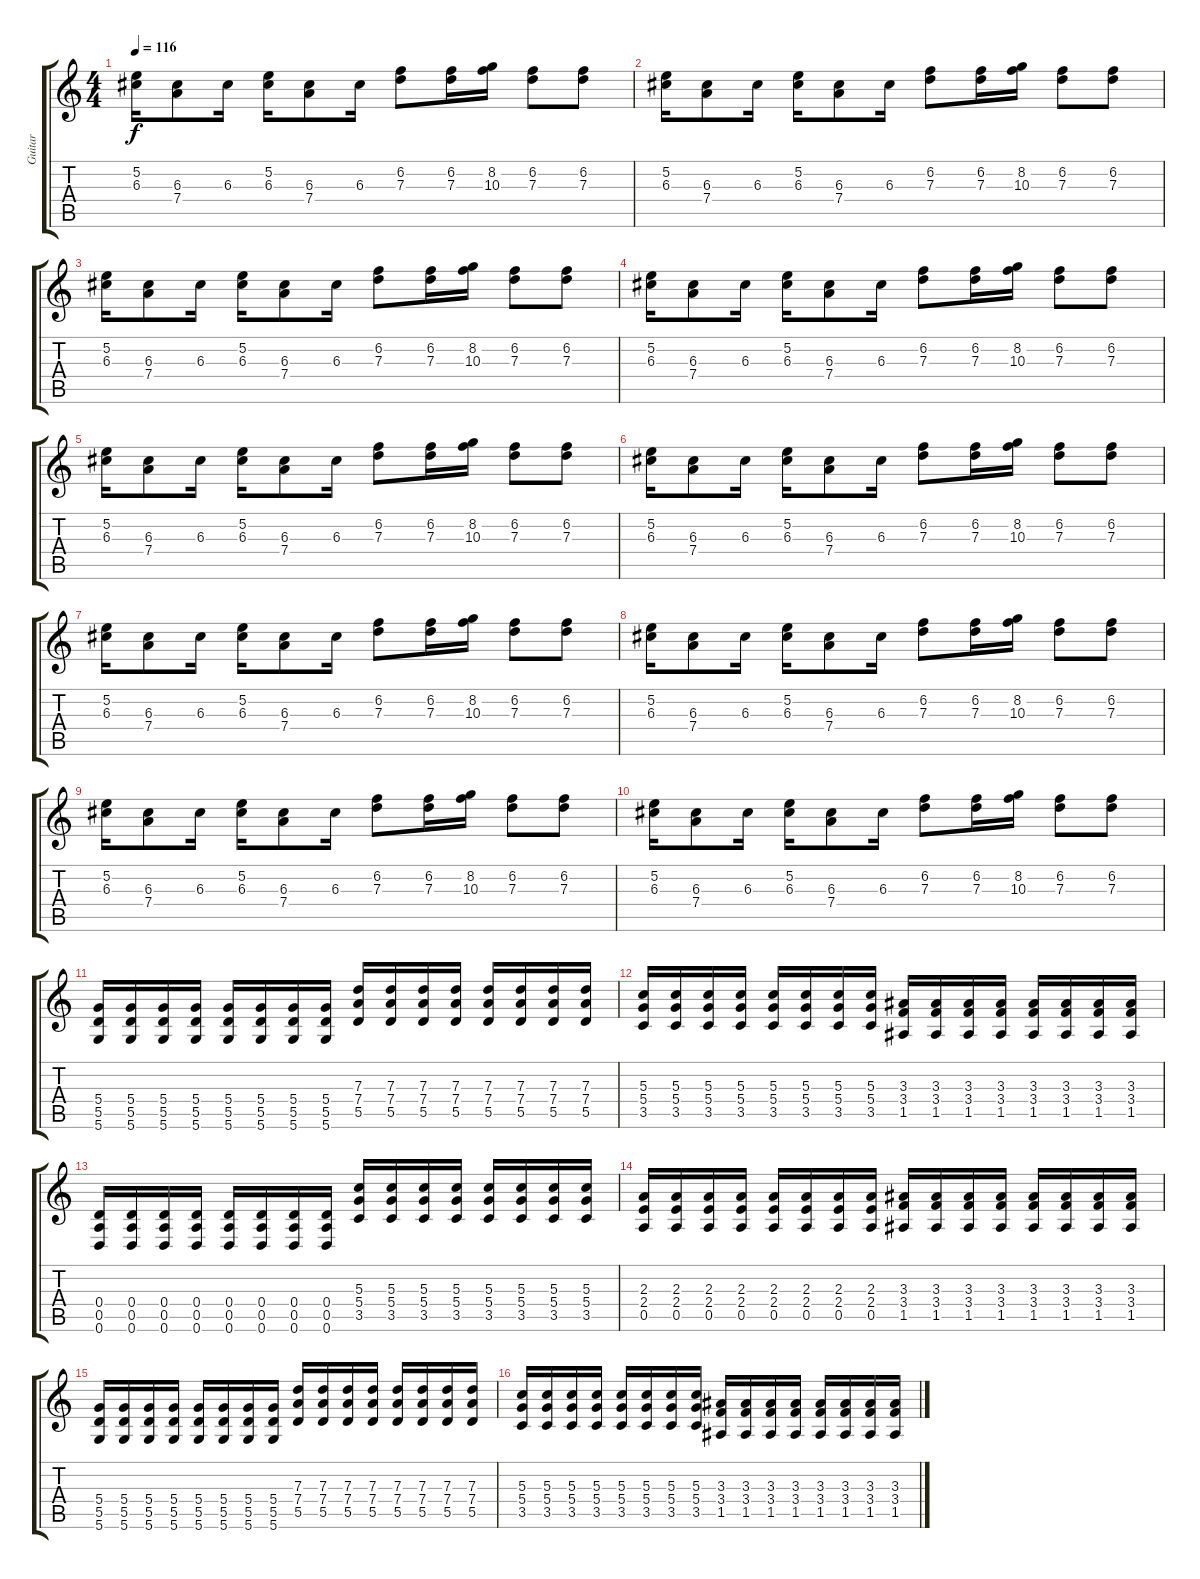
\track ("Guitar" "Guitar") {instrument distortionguitar}
\staff {score tabs}
\tuning (E4 B3 G3 D3 A2 D2) {hide}
\ts (4 4)
\tempo 116
\clef g2
\ks c
(5.2 6.3).16{dy f} (6.3 7.4).8 6.3.16 (5.2 6.3).16 (6.3 7.4).8 6.3.16 (6.2 7.3).8 (6.2 7.3).16 (8.2 10.3).16 (6.2 7.3).8 (6.2 7.3).8 |
(5.2 6.3).16 (6.3 7.4).8 6.3.16 (5.2 6.3).16 (6.3 7.4).8 6.3.16 (6.2 7.3).8 (6.2 7.3).16 (8.2 10.3).16 (6.2 7.3).8 (6.2 7.3).8 |
(5.2 6.3).16{volume 12} (6.3 7.4).8 6.3.16 (5.2 6.3).16 (6.3 7.4).8 6.3.16 (6.2 7.3).8 (6.2 7.3).16 (8.2 10.3).16 (6.2 7.3).8 (6.2 7.3).8 |
(5.2 6.3).16 (6.3 7.4).8 6.3.16 (5.2 6.3).16 (6.3 7.4).8 6.3.16 (6.2 7.3).8 (6.2 7.3).16 (8.2 10.3).16 (6.2 7.3).8 (6.2 7.3).8 |
(5.2 6.3).16 (6.3 7.4).8 6.3.16 (5.2 6.3).16 (6.3 7.4).8 6.3.16 (6.2 7.3).8 (6.2 7.3).16 (8.2 10.3).16 (6.2 7.3).8 (6.2 7.3).8 |
(5.2 6.3).16 (6.3 7.4).8 6.3.16 (5.2 6.3).16 (6.3 7.4).8 6.3.16 (6.2 7.3).8 (6.2 7.3).16 (8.2 10.3).16 (6.2 7.3).8 (6.2 7.3).8 |
(5.2 6.3).16 (6.3 7.4).8 6.3.16 (5.2 6.3).16 (6.3 7.4).8 6.3.16 (6.2 7.3).8 (6.2 7.3).16 (8.2 10.3).16 (6.2 7.3).8 (6.2 7.3).8 |
(5.2 6.3).16 (6.3 7.4).8 6.3.16 (5.2 6.3).16 (6.3 7.4).8 6.3.16 (6.2 7.3).8 (6.2 7.3).16 (8.2 10.3).16 (6.2 7.3).8 (6.2 7.3).8 |
(5.2 6.3).16 (6.3 7.4).8 6.3.16 (5.2 6.3).16 (6.3 7.4).8 6.3.16 (6.2 7.3).8 (6.2 7.3).16 (8.2 10.3).16 (6.2 7.3).8 (6.2 7.3).8 |
(5.2 6.3).16 (6.3 7.4).8 6.3.16 (5.2 6.3).16 (6.3 7.4).8 6.3.16 (6.2 7.3).8 (6.2 7.3).16 (8.2 10.3).16 (6.2 7.3).8 (6.2 7.3).8 |
(5.4 5.5 5.6).16 (5.4 5.5 5.6).16 (5.4 5.5 5.6).16 (5.4 5.5 5.6).16 (5.4 5.5 5.6).16 (5.4 5.5 5.6).16 (5.4 5.5 5.6).16 (5.4 5.5 5.6).16 (7.3 7.4 5.5).16 (7.3 7.4 5.5).16 (7.3 7.4 5.5).16 (7.3 7.4 5.5).16 (7.3 7.4 5.5).16 (7.3 7.4 5.5).16 (7.3 7.4 5.5).16 (7.3 7.4 5.5).16 |
(5.3 5.4 3.5).16 (5.3 5.4 3.5).16 (5.3 5.4 3.5).16 (5.3 5.4 3.5).16 (5.3 5.4 3.5).16 (5.3 5.4 3.5).16 (5.3 5.4 3.5).16 (5.3 5.4 3.5).16 (3.3 3.4 1.5).16 (3.3 3.4 1.5).16 (3.3 3.4 1.5).16 (3.3 3.4 1.5).16 (3.3 3.4 1.5).16 (3.3 3.4 1.5).16 (3.3 3.4 1.5).16 (3.3 3.4 1.5).16 |
(0.4 0.5 0.6).16 (0.4 0.5 0.6).16 (0.4 0.5 0.6).16 (0.4 0.5 0.6).16 (0.4 0.5 0.6).16 (0.4 0.5 0.6).16 (0.4 0.5 0.6).16 (0.4 0.5 0.6).16 (5.3 5.4 3.5).16 (5.3 5.4 3.5).16 (5.3 5.4 3.5).16 (5.3 5.4 3.5).16 (5.3 5.4 3.5).16 (5.3 5.4 3.5).16 (5.3 5.4 3.5).16 (5.3 5.4 3.5).16 |
(2.3 2.4 0.5).16 (2.3 2.4 0.5).16 (2.3 2.4 0.5).16 (2.3 2.4 0.5).16 (2.3 2.4 0.5).16 (2.3 2.4 0.5).16 (2.3 2.4 0.5).16 (2.3 2.4 0.5).16 (3.3 3.4 1.5).16 (3.3 3.4 1.5).16 (3.3 3.4 1.5).16 (3.3 3.4 1.5).16 (3.3 3.4 1.5).16 (3.3 3.4 1.5).16 (3.3 3.4 1.5).16 (3.3 3.4 1.5).16 |
(5.4 5.5 5.6).16 (5.4 5.5 5.6).16 (5.4 5.5 5.6).16 (5.4 5.5 5.6).16 (5.4 5.5 5.6).16 (5.4 5.5 5.6).16 (5.4 5.5 5.6).16 (5.4 5.5 5.6).16 (7.3 7.4 5.5).16 (7.3 7.4 5.5).16 (7.3 7.4 5.5).16 (7.3 7.4 5.5).16 (7.3 7.4 5.5).16 (7.3 7.4 5.5).16 (7.3 7.4 5.5).16 (7.3 7.4 5.5).16 |
(5.3 5.4 3.5).16 (5.3 5.4 3.5).16 (5.3 5.4 3.5).16 (5.3 5.4 3.5).16 (5.3 5.4 3.5).16 (5.3 5.4 3.5).16 (5.3 5.4 3.5).16 (5.3 5.4 3.5).16 (3.3 3.4 1.5).16 (3.3 3.4 1.5).16 (3.3 3.4 1.5).16 (3.3 3.4 1.5).16 (3.3 3.4 1.5).16 (3.3 3.4 1.5).16 (3.3 3.4 1.5).16 (3.3 3.4 1.5).16
